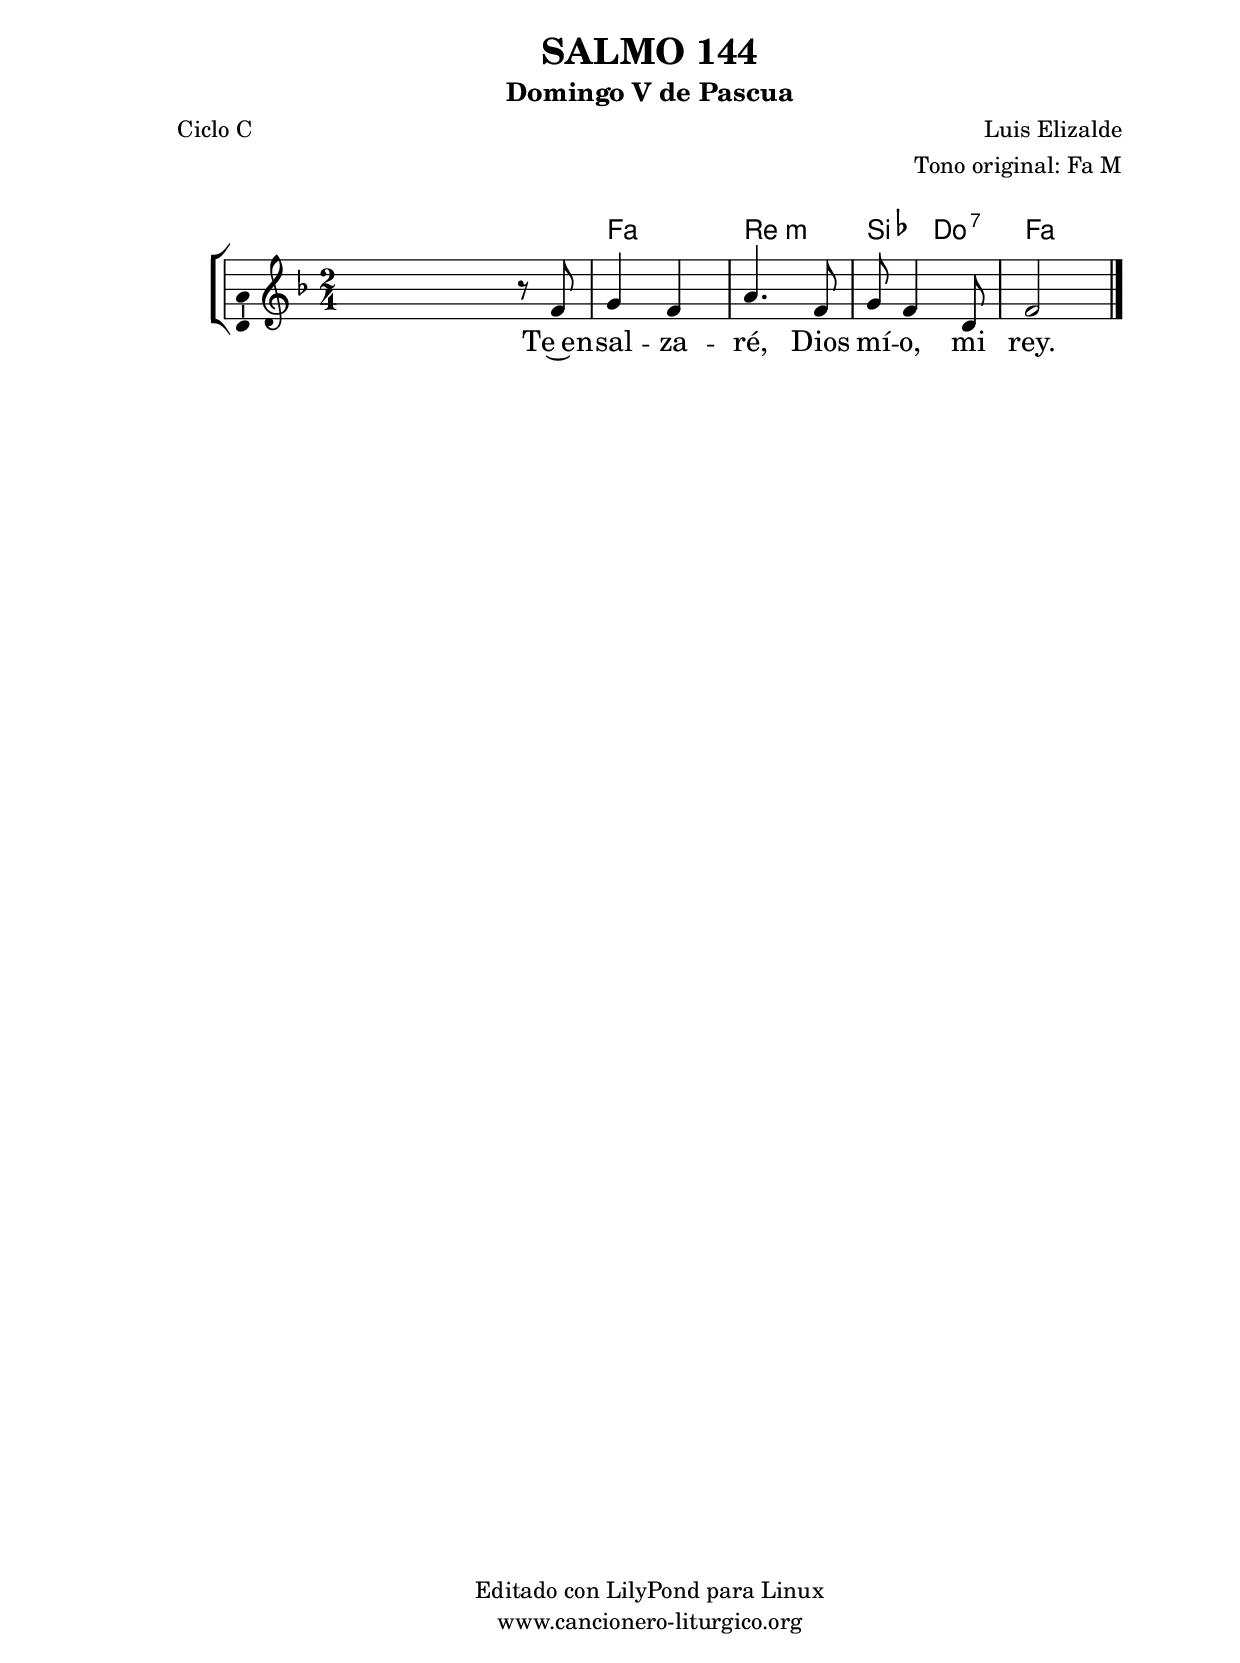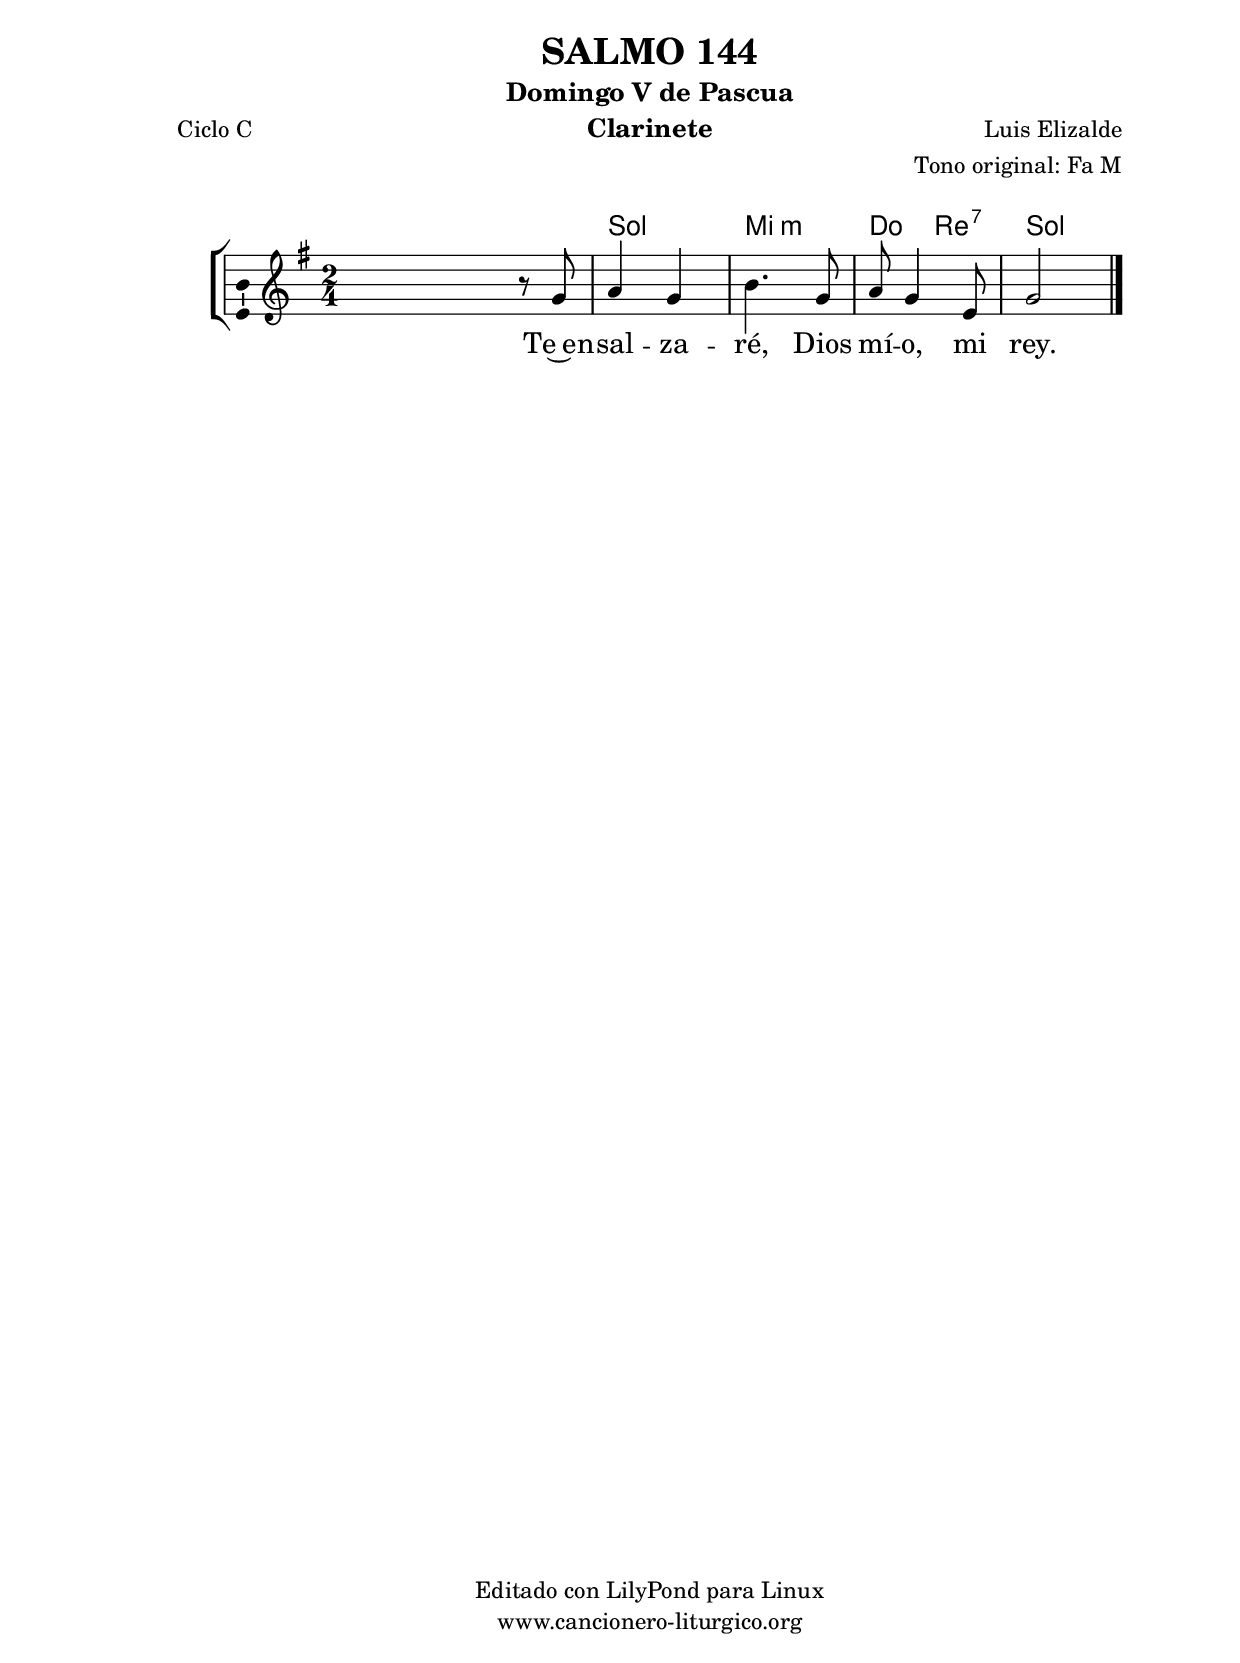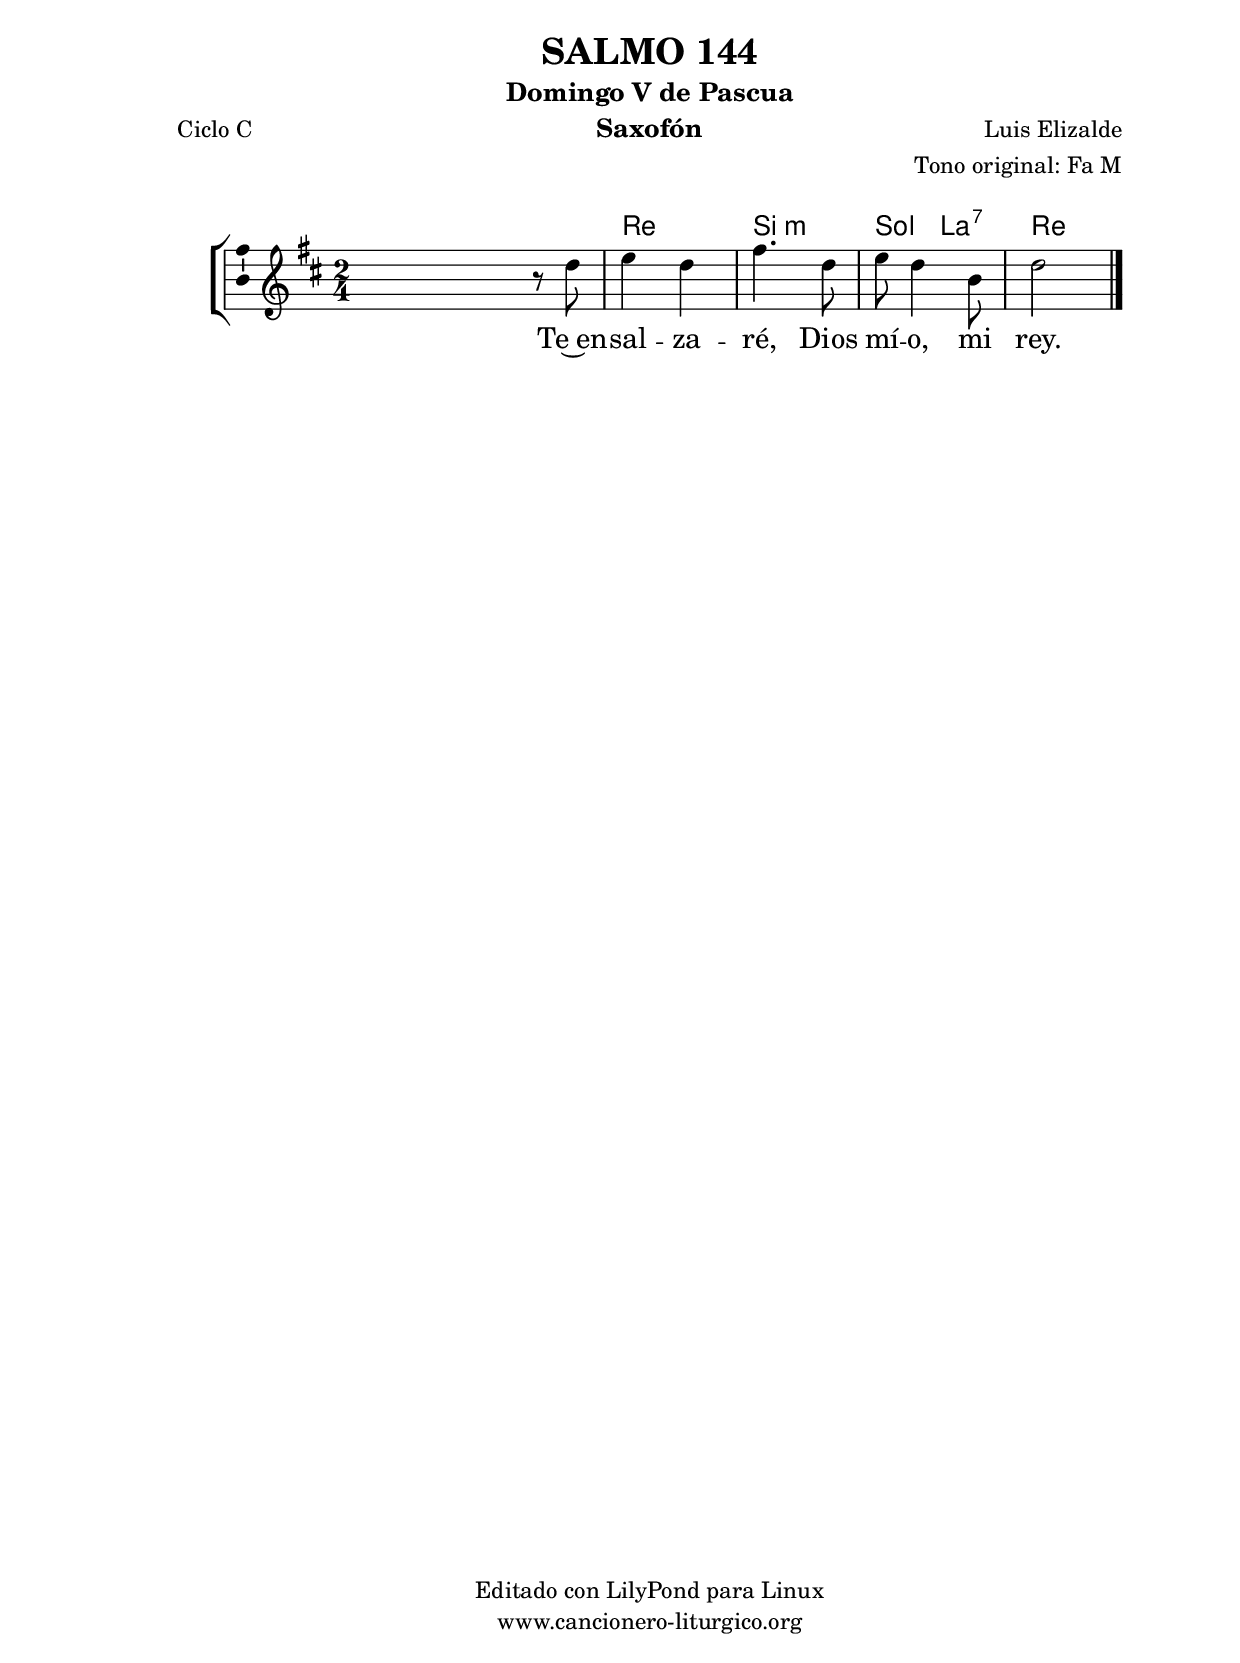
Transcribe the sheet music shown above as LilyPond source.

%
%para convertir .midi en .wav:
%timidity filename.midi -Ow -o finename.wav
%
%
%Para convertir de .wav a .mp3:
%lame -h -m j filename.wav
%
%
%para escuchar el midi:
%timidity nombrefichero.midi
%


%versión de lilypond para la que se ha escrito esta partitura:
\version "2.16.0"

	%Tamaño papel
	#(set-default-paper-size "a4")
	%Tamaño partitura
	#(set-global-staff-size 20)
	%No responde al pulsar sobre una nota
	#(ly:set-option 'point-and-click #f)

%parámetros del encabezamiento:
\header {
	title = "SALMO 144"
	subtitle = "Domingo V de Pascua"
	composer = "Luis Elizalde"
	poet = "Ciclo C"
	meter = ""
	arranger = "Tono original: Fa M"
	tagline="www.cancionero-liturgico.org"
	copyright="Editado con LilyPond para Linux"
	tiempo = "Pascua"
	usos = "Salmo"
	letra = "Te ensalzaré, Dios mío, mi rey."
	}

%parámetros asociados al papel:
\paper  {
	oddHeaderMarkup = \markup {\fill-line { \on-the-fly #not-first-page \fromproperty #'header:title \on-the-fly #not-first-page \fromproperty #'header:composer }}
	evenHeaderMarkup = \markup {\fill-line { \fromproperty #'header:composer \fromproperty #'header:title }}
	#(set-paper-size "a4")
	print-page-number = ##f
	first-page-number = 1
	print-first-page-number = ##f
%	head-separation = 3.0 \cm
	top-margin = 2.0 \cm
	bottom-margin = 0.5\cm
%%%	bottom-margin = -1.0\cm
	left-margin = 3.0 \cm
	line-width = 16.0 \cm 
	indent = 8\mm
	interscoreline = 2.\mm
	between-system-space = 15\mm
%	para que las partituras no llenen la hoja:
	ragged-bottom = ##t
%	idem para la última hoja:
	ragged-last-bottom = ##f
%	para que las partituras llenen el ancho del papel:
	ragged-last = ##f
	after-title-space = 2.5 \cm
%page-count=1
%system-count=8

	%Flexible Vertical Spacing
%	markup-markup-spacing =
%	#'((basic-distance . 15) (minimum-distance . 15) (padding . 3))
	markup-system-spacing =
	#'((basic-distance . 15) (minimum-distance . 15) (padding . 3))
	system-system-spacing =
	#'((basic-distance . 15) (minimum-distance . 15) (padding . 3))
	score-system-spacing =
	#'((basic-distance . 15) (minimum-distance . 15) (padding . 5))
%	top-system-spacing = % header
%	#'((basic-distance . 8) (minimum-distance . 0) (padding . 3))
%	top-markup-spacing =
%	#'((basic-distance . 20) (minimum-distance . 20) (padding . 3))
	last-bottom-spacing = % footer
	#'((basic-distance . 5) (minimum-distance . 5) (padding . 3))
%	score-markup-spacing =
%	#'((basic-distance . 16) (minimum-distance . 13) (padding . 3))

	}


%parámetros que afectan a toda la partitura:
global =  {
	%clave de sol (G):
	\clef G
	%armadura:
%	\transpose f a
	\key f \major
	\tempo 4=100
	\set Score.tempoHideNote = ##t
	}


acordes = {
	\italianChords
	\chordmode {
%	\transpose f a
{

s2
f2 d:m bes4 c:7 f2

	}
	}
}

melodia = 
%	\transpose f a
{
	\relative c'{

\time 2/4
s4 r8 f8
g4 f
a4. f8
g8 f4 d8
f2

	\bar "|."
	}
	}


texto = \lyricmode {
Te~en -- sal -- za -- ré, Dios mí -- o, mi rey.
	}


acordesStaff = \context ChordNames = acordesStaff <<
	\set chordChanges = ##t
	\acordes
	>>


vozStaff = \context Voice = vozStaff
\with {\consists "Ambitus_engraver"}
<<
%	\set Staff.instrumentName = ""
%	\set Staff.shortInstrumentName = ""
%	\set Staff.midiInstrument = #"clarinet"
%	\set Staff.midiInstrument = #"cello"
%	\set Staff.midiInstrument = #"flute"
	\set Staff.midiInstrument = #"electric guitar (jazz)"
%	\set Staff.midiInstrument = #"english horn"
%	\set Staff.midiInstrument = #"violin"
%	\set Staff.midiInstrument = #"glockenspiel"
	\set Staff.midiMinimumVolume = #0.7
	\set Staff.midiMaximumVolume = #0.9
	\global
	\melodia
	>>


textoStaff = \context Lyrics = textoStaff <<
	\lyricsto vozStaff \texto
	>>

\book {
	\score {
		\context ChoirStaff {
			\override StaffGroup.SystemStartBracket #'collapse-height = #1
			\override Score.SystemStartBar #'collapse-height = #1
			<<
			\acordesStaff
			\vozStaff
			\textoStaff
			>>
			}
		\layout {
	    		\context {
				\Lyrics
				\override LyricText #'font-size = #2
				}
	   		 \context {
				\Score
				%fontSize = #3
				\override StaffSymbol #'staff-space = #(magstep +3)
				%\override Beam #'thickness = #0.55
				%\override SpacingSpanner #'spacing-increment = #1.0
				%\override Slur #'height-limit = #1.5
				}
			}
		}
	\score {
		\unfoldRepeats
		\context ChoirStaff {
			<<
			\acordesStaff
			\vozStaff
			>>
			}
		\midi {
	  		\context {
	  			\Score
				tempoWholesPerMinute = #(ly:make-moment 70 4)
				}
			}
		}
	}

%Partitura para clarinete
#(define output-suffix "C")
\book {
	\header{
		instrument = "Clarinete"
		}
	\score {
		\context ChoirStaff {
			\override StaffGroup.SystemStartBracket #'collapse-height = #1
			\override Score.SystemStartBar #'collapse-height = #1
\transpose c d
			<<
			\acordesStaff
			\vozStaff
			\textoStaff
			>>
			}
		\layout {
	    		\context {
				\Lyrics
				\override LyricText #'font-size = #2
				}
	   		 \context {
				\Score
				%fontSize = #3
				\override StaffSymbol #'staff-space = #(magstep +3)
				%\override Beam #'thickness = #0.55
				%\override SpacingSpanner #'spacing-increment = #1.0
				%\override Slur #'height-limit = #1.5
				}
			}
		}
	}

%Partitura para saxofón
#(define output-suffix "S")
\book {
	\header{
		instrument = "Saxofón"
		}
	\score {
		\context ChoirStaff {
			\override StaffGroup.SystemStartBracket #'collapse-height = #1
			\override Score.SystemStartBar #'collapse-height = #1
\transpose c a
			<<
			\acordesStaff
			\vozStaff
			\textoStaff
			>>
			}
		\layout {
	    		\context {
				\Lyrics
				\override LyricText #'font-size = #2
				}
	   		 \context {
				\Score
				%fontSize = #3
				\override StaffSymbol #'staff-space = #(magstep +3)
				%\override Beam #'thickness = #0.55
				%\override SpacingSpanner #'spacing-increment = #1.0
				%\override Slur #'height-limit = #1.5
				}
			}
		}
	}

